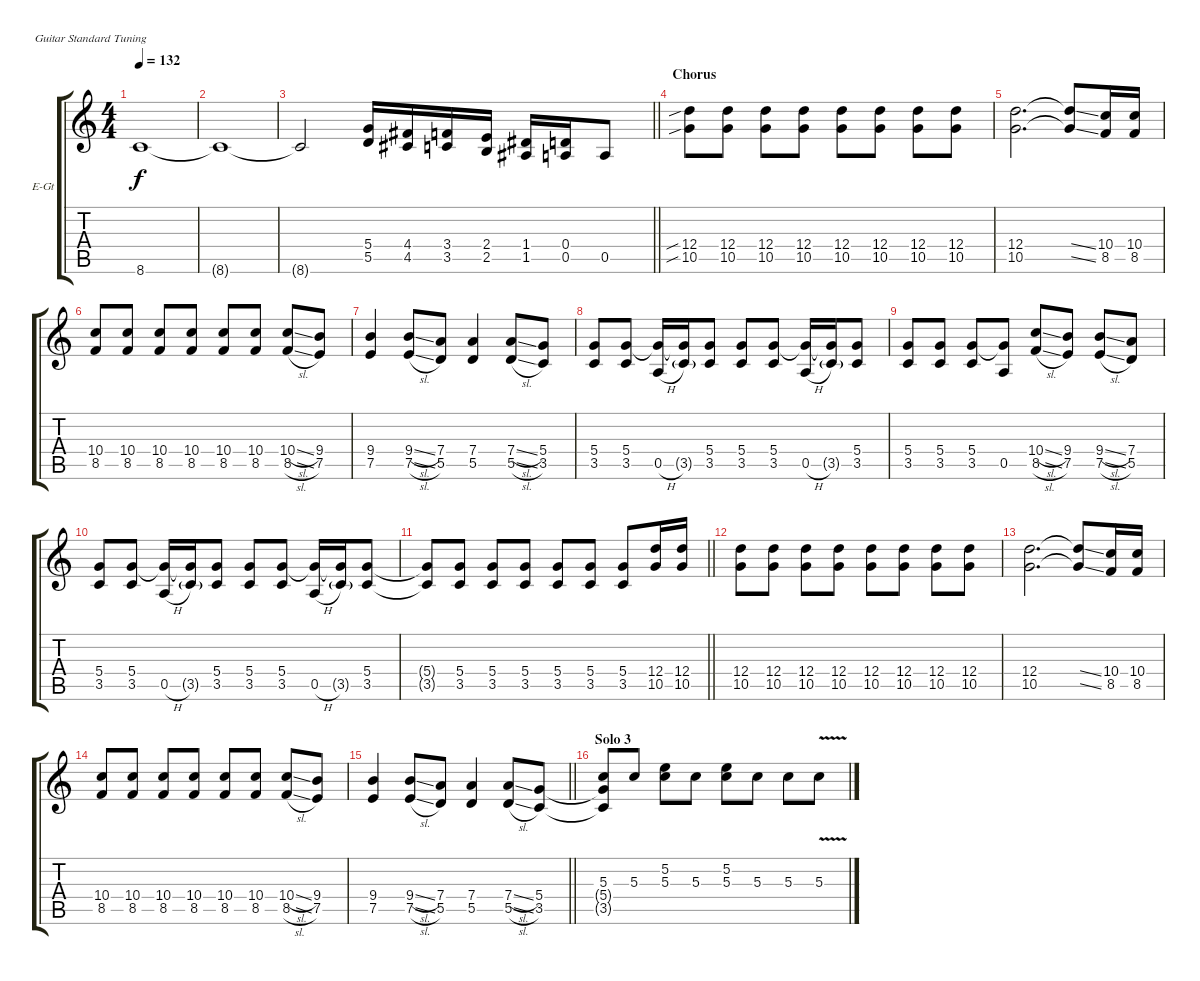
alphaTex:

\bracketExtendMode groupsimilarinstruments
\firstSystemTrackNameOrientation horizontal
\otherSystemsTrackNameOrientation horizontal
\track ("Guitar" "E-Gt") {instrument distortionguitar}
\staff {score tabs}
\tuning (E4 B3 G3 D3 A2 E2)
\ts (4 4)
\tempo 132
\clef g2
\ks c
8.6{t}.1{dy f} |
8.6{t}.1 |
\barLineRight lightlight
8.6{t}.2 (5.4 5.5).16 (4.4 4.5).16 (3.4 3.5).16 (2.4 2.5).16 (1.4 1.5).16 (0.4 0.5).16 0.5.8 |
\section ("" "Chorus")
(12.4{sib} 10.5{sib}).8 (12.4 10.5).8 (12.4 10.5).8 (12.4 10.5).8 (12.4 10.5).8 (12.4 10.5).8 (12.4 10.5).8 (12.4 10.5).8 |
(12.4 10.5).2{d} (12.4{ss t} 10.5{ss t}).8 (10.4 8.5).16 (10.4 8.5).16 |
(10.4 8.5).8 (10.4 8.5).8 (10.4 8.5).8 (10.4 8.5).8 (10.4 8.5).8 (10.4 8.5).8 (10.4{sl} 8.5{sl}).8 (9.4 7.5).8 |
(9.4 7.5).4 (9.4{sl} 7.5{sl}).8 (7.4 5.5).8 (7.4 5.5).4 (7.4{sl} 5.5{sl}).8 (5.4 3.5).8 |
(5.4 3.5).8 (5.4 3.5).8 (0.5{h} 5.4{t}).16 (5.4{t} 3.5{g}).16 (5.4 3.5).8 (5.4 3.5).8 (5.4 3.5).8 (0.5{h} 5.4{t}).16 (5.4{t} 3.5{g}).16 (5.4 3.5).8 |
(5.4 3.5).8 (5.4 3.5).8 (5.4 3.5).8 (5.4{t} 0.5).8 (10.4{sl} 8.5{sl}).8 (9.4 7.5).8 (9.4{sl} 7.5{sl}).8 (7.4 5.5).8 |
(5.4 3.5).8 (5.4 3.5).8 (0.5{h} 5.4{t}).16 (5.4{t} 3.5{g}).16 (5.4 3.5).8 (5.4 3.5).8 (5.4 3.5).8 (5.4{t} 0.5{h}).16 (5.4{t} 3.5{g}).16 (5.4 3.5).8 |
\barLineRight lightlight
(5.4{t} 3.5{t}).8 (5.4 3.5).8 (5.4 3.5).8 (5.4 3.5).8 (5.4 3.5).8 (5.4 3.5).8 (5.4 3.5).8 (12.4 10.5).16 (12.4 10.5).16 |
(12.4 10.5).8 (12.4 10.5).8 (12.4 10.5).8 (12.4 10.5).8 (12.4 10.5).8 (12.4 10.5).8 (12.4 10.5).8 (12.4 10.5).8 |
(12.4 10.5).2{d} (12.4{ss t} 10.5{ss t}).8 (10.4 8.5).16 (10.4 8.5).16 |
(10.4 8.5).8 (10.4 8.5).8 (10.4 8.5).8 (10.4 8.5).8 (10.4 8.5).8 (10.4 8.5).8 (10.4{sl} 8.5{sl}).8 (9.4 7.5).8 |
\barLineRight lightlight
(9.4 7.5).4 (9.4{sl} 7.5{sl}).8 (7.4 5.5).8 (7.4 5.5).4 (7.4{sl} 5.5{sl}).8 (5.4 3.5).8 |
\section ("" "Solo 3")
(5.3 5.4{t} 3.5{t}).8 5.3.8 (5.2 5.3).8 5.3.8 (5.2 5.3).8 5.3.8 5.3.8 5.3{v}.8
